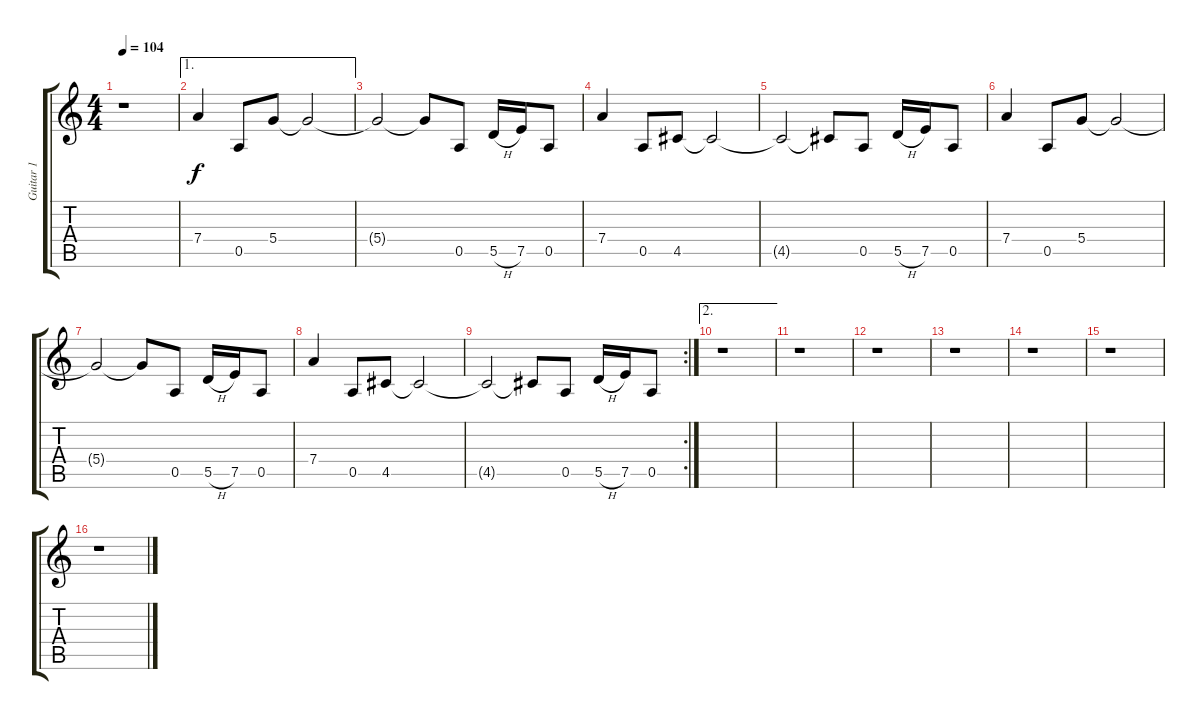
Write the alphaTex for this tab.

\track ("Guitar 1" "Guitar 1") {instrument electricguitarclean}
\staff {score tabs}
\tuning (E4 B3 G3 D3 A2 E2) {hide}
\ts (4 4)
\tempo 104
\clef g2
\ks c
r.1{dy f} |
\ae 1
7.4.4 0.5.8 5.4.8 5.4{t}.2 |
5.4{t}.2 5.4{t}.8 0.5.8 5.5{h}.16 7.5.16 0.5.8 |
7.4.4 0.5.8 4.5.8 4.5{t}.2 |
4.5{t}.2 4.5{t}.8 0.5.8 5.5{h}.16 7.5.16 0.5.8 |
7.4.4 0.5.8 5.4.8 5.4{t}.2 |
5.4{t}.2 5.4{t}.8 0.5.8 5.5{h}.16 7.5.16 0.5.8 |
7.4.4 0.5.8 4.5.8 4.5{t}.2 |
\rc 2
4.5{t}.2 4.5{t}.8 0.5.8 5.5{h}.16 7.5.16 0.5.8 |
\ae 2
r.1 |
r.1 |
r.1 |
r.1 |
r.1 |
r.1 |
r.1
